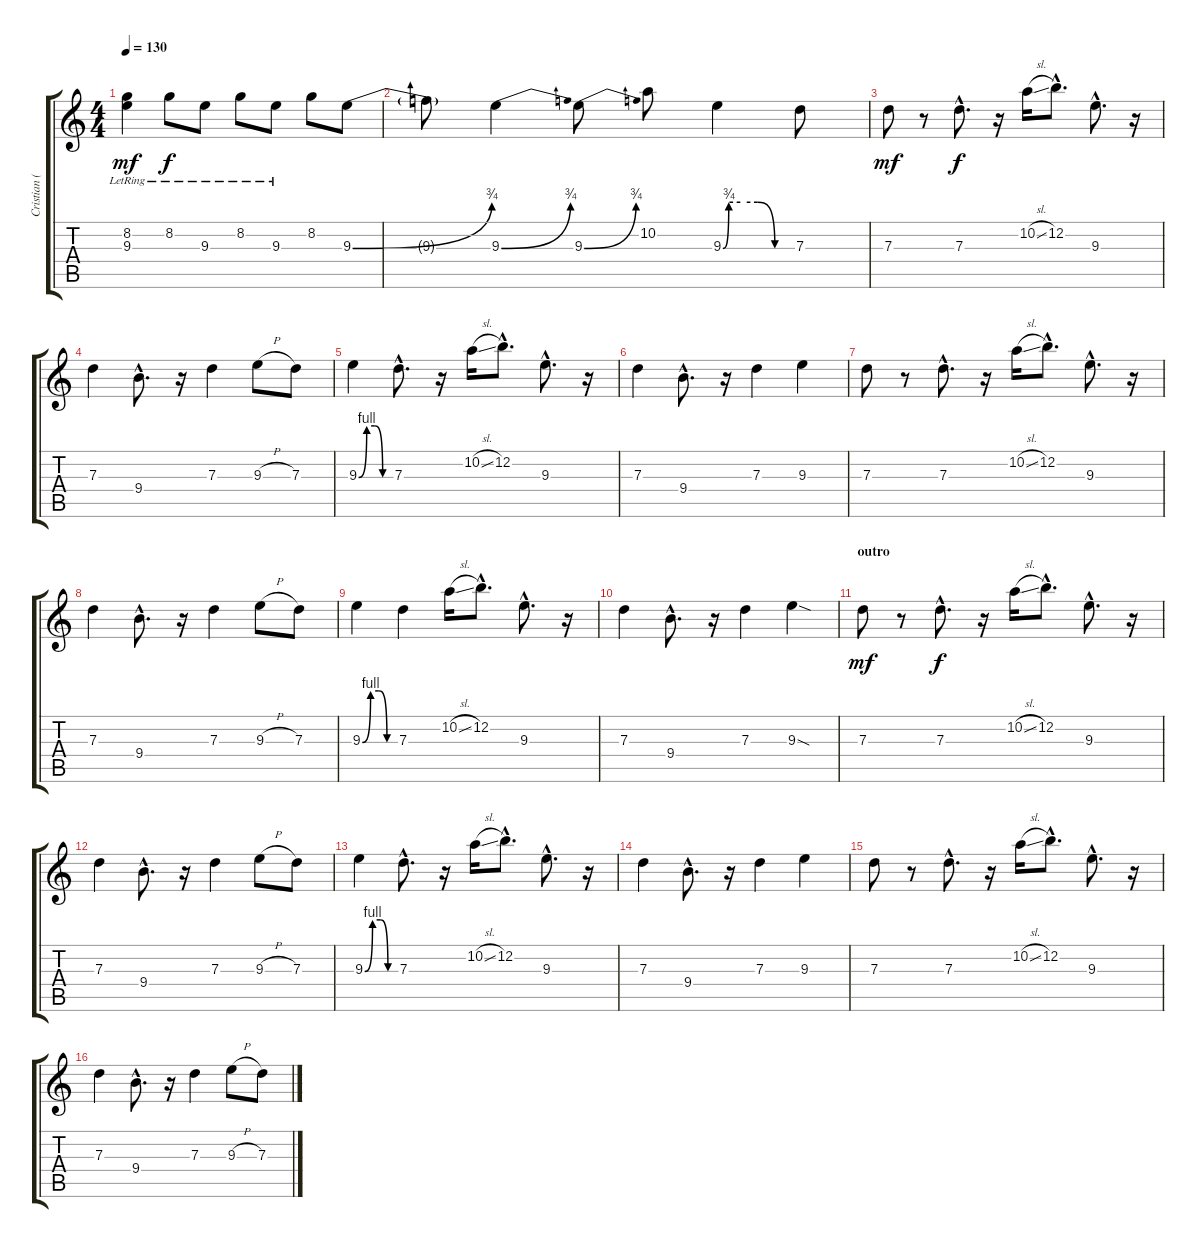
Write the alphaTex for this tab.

\track ("Cristian (guitarra)" "Cristian (") {instrument distortionguitar}
\staff {score tabs}
\tuning (E4 B3 G3 D3 A2 E2) {hide}
\ts (4 4)
\tempo 130
\clef g2
\ks c
(8.2{lr} 9.3{lr}).4{dy mf} 8.2{lr}.8{dy f} 9.3{lr}.8 8.2{lr}.8 9.3{lr}.8 8.2.8 9.3{be (bend 0 0 60 3)}.8 |
9.3{t}.8 9.3{be (bend 0 0 60 3)}.4 9.3{be (bend 0 0 60 3)}.8 10.2.8 9.3{be (custom 0 0 5 3 15 3 30 3 45 0 60 0)}.4 7.3.8 |
\section ("" "")
7.3.8{dy mf} r.8 7.3{hac}.8{d dy f volume 13 balance 2 instrument distortionguitar} r.16 10.2{sl}.16 12.2{hac}.8{d} 9.3{hac}.8{d} r.16 |
7.3.4 9.4{hac}.8{d} r.16 7.3.4 9.3{h}.8 7.3.8 |
9.3{be (custom 0 0 15 4 30 4 45 0 60 0)}.4 7.3{hac}.8{d} r.16 10.2{sl}.16 12.2{hac}.8{d} 9.3{hac}.8{d} r.16 |
7.3.4 9.4{hac}.8{d} r.16 7.3.4 9.3.4 |
7.3.8 r.8 7.3{hac}.8{d} r.16 10.2{sl}.16 12.2{hac}.8{d} 9.3{hac}.8{d} r.16 |
7.3.4 9.4{hac}.8{d} r.16 7.3.4 9.3{h}.8 7.3.8 |
9.3{be (custom 0 0 15 4 30 4 45 0 60 0)}.4 7.3.4 10.2{sl}.16 12.2{hac}.8{d} 9.3{hac}.8{d} r.16 |
7.3.4 9.4{hac}.8{d} r.16 7.3.4 9.3{sod}.4 |
\section ("" "outro")
7.3.8{dy mf} r.8{volume 13 balance 2 instrument distortionguitar} 7.3{hac}.8{d dy f} r.16 10.2{sl}.16 12.2{hac}.8{d} 9.3{hac}.8{d} r.16 |
7.3.4 9.4{hac}.8{d} r.16 7.3.4 9.3{h}.8 7.3.8 |
9.3{be (custom 0 0 15 4 30 4 45 0 60 0)}.4 7.3{hac}.8{d} r.16 10.2{sl}.16 12.2{hac}.8{d} 9.3{hac}.8{d} r.16 |
7.3.4 9.4{hac}.8{d} r.16 7.3.4 9.3.4 |
7.3.8 r.8 7.3{hac}.8{d} r.16 10.2{sl}.16 12.2{hac}.8{d} 9.3{hac}.8{d} r.16 |
7.3.4 9.4{hac}.8{d} r.16 7.3.4 9.3{h}.8 7.3.8
